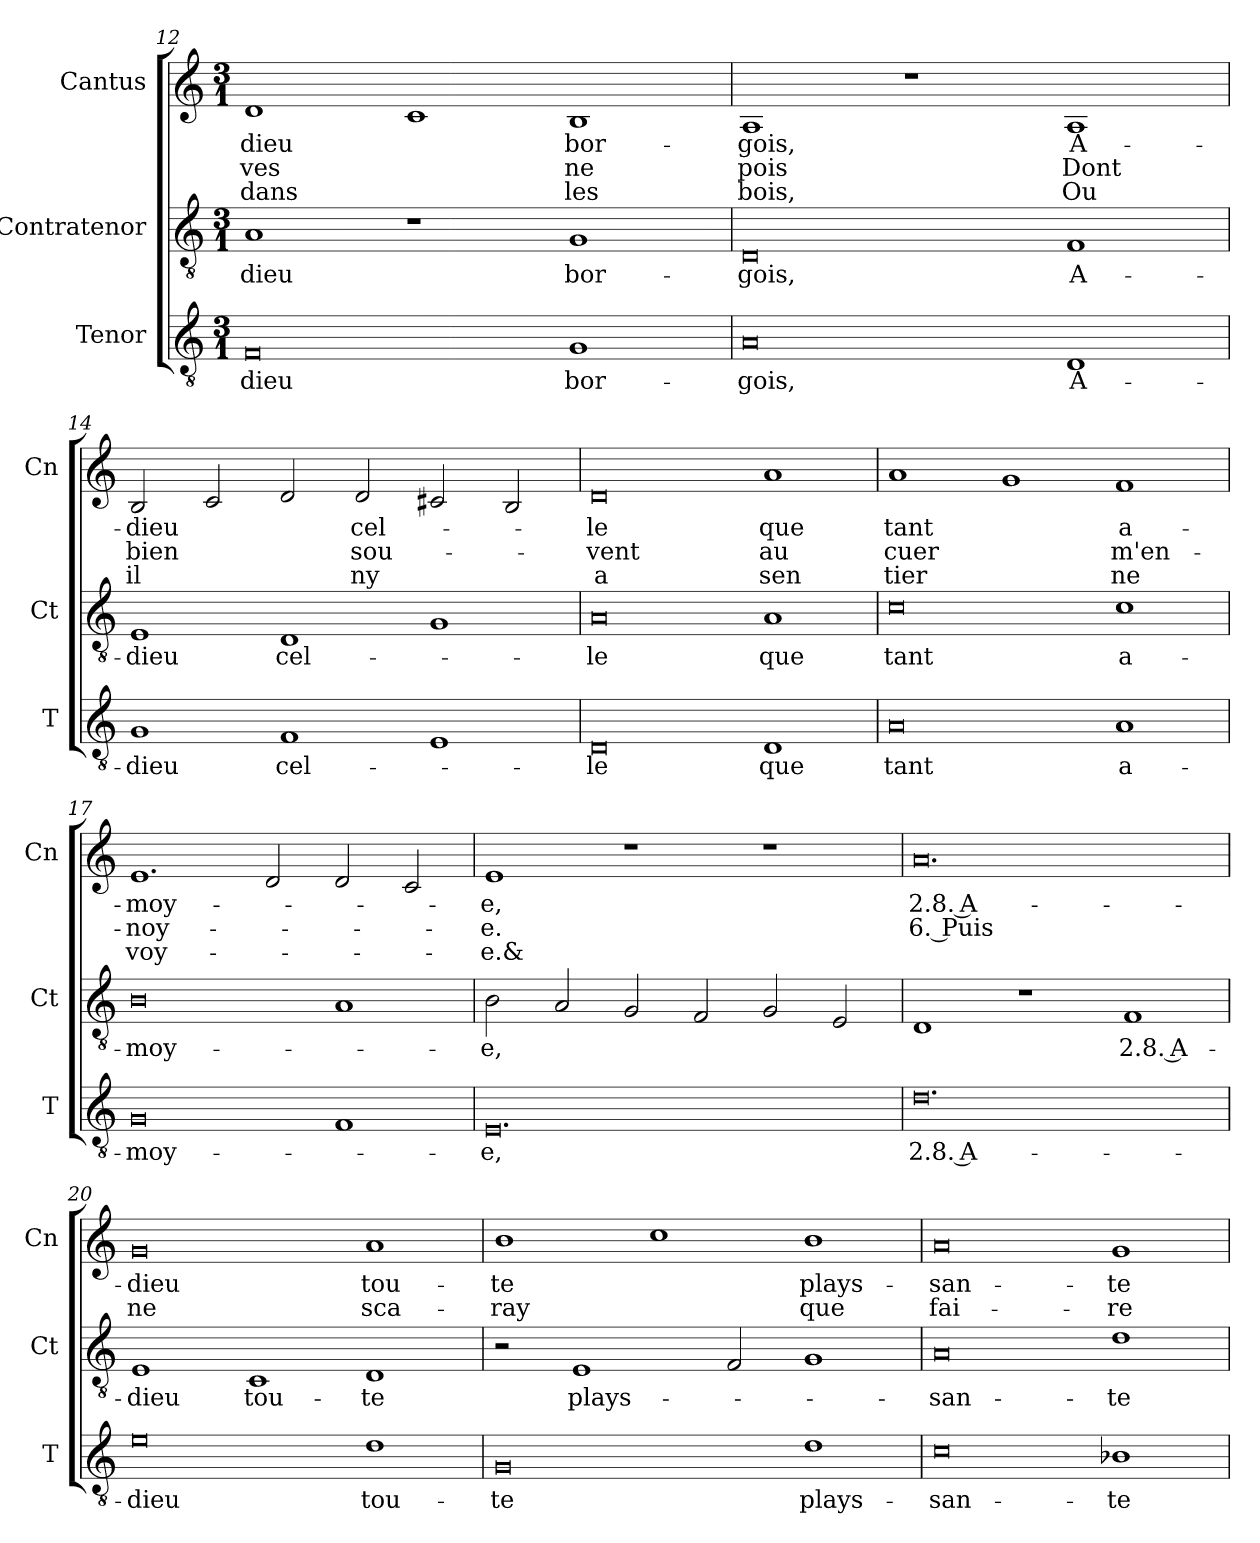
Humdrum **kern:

**kern	**text	**kern	**text	**kern	**text	**text	**text
*part3	*part3	*part2	*part2	*part1	*part1	*part1	*part1
*staff3	*staff3	*staff2	*staff2	*staff1	*staff1	*staff1	*staff1
*I"Tenor	*	*I"Contratenor	*	*I"Cantus	*	*	*
*I'T	*	*I'Ct	*	*I'Cn	*	*	*
*clefGv2	*	*clefGv2	*	*clefG2	*	*	*
*k[]	*	*k[]	*	*k[]	*	*	*
*M3/1	*	*M3/1	*	*M3/1	*	*	*
=12	=12	=12	=12	=12	=12	=12	=12
0F	-dieu	1A	-dieu	1d	-dieu	-ves	-dans
.	.	1r	.	1c	.	.	.
1G	bor-	1G	bor-	1B	bor-	ne	les
=13	=13	=13	=13	=13	=13	=13	=13
0A	-gois,	0D	-gois,	1A	-gois,	pois	bois,
.	.	.	.	1r	.	.	.
1D	A-	1F	A-	1A	A-	Dont	Ou
=14	=14	=14	=14	=14	=14	=14	=14
1G	-dieu	1E	-dieu	2B/	-dieu	bien	il
.	.	.	.	2c/	.	.	.
1F	cel-	1D	cel-	2d/	.	.	.
.	.	.	.	2d/	cel-	sou-	ny
1E	.	1G	.	2c#X/	.	.	.
.	.	.	.	2B/	.	.	.
=15	=15	=15	=15	=15	=15	=15	=15
0D	-le	0A	-le	0d	-le	-vent	a
1D	que	1A	que	1a	que	au	sen
=16	=16	=16	=16	=16	=16	=16	=16
0A	tant	0c	tant	1a	tant	cuer	tier
.	.	.	.	1g	.	.	.
1A	a-	1c	a-	1f	a-	m'en-	ne
=17	=17	=17	=17	=17	=17	=17	=17
0G	-moy-	0B	-moy-	1.e	-moy-	-noy-	voy-
.	.	.	.	2d/	.	.	.
1F	.	1A	.	2d/	.	.	.
.	.	.	.	2c/	.	.	.
=18	=18	=18	=18	=18	=18	=18	=18
0.E	-e,	2B\	-e,	1e	-e,	-e.	-e.&
.	.	2A/	.	.	.	.	.
.	.	2G/	.	1r	.	.	.
.	.	2F/	.	.	.	.	.
.	.	2G/	.	1r	.	.	.
.	.	2E/	.	.	.	.	.
=19	=19	=19	=19	=19	=19	=19	=19
0.d	2.8. A-	1D	.	0.a	2.8. A-	6. Puis	.
.	.	1r	.	.	.	.	.
.	.	1F	2.8. A-	.	.	.	.
=20	=20	=20	=20	=20	=20	=20	=20
0e	-dieu	1E	-dieu	0g	-dieu	ne	.
.	.	1C	tou-	.	.	.	.
1d	tou-	1D	-te	1a	tou-	sca-	.
=21	=21	=21	=21	=21	=21	=21	=21
0G	-te	2r	.	1b	-te	-ray	.
.	.	1E	plays-	.	.	.	.
.	.	.	.	1cc	.	.	.
.	.	2F/	.	.	.	.	.
1d	plays-	1G	.	1b	plays-	que	.
=22	=22	=22	=22	=22	=22	=22	=22
0c	-san-	0A	-san-	0a	-san-	fai-	.
1B-X	-te	1d	-te	1g	-te	-re	.
=	=	=	=	=	=	=	=
*-	*-	*-	*-	*-	*-	*-	*-
